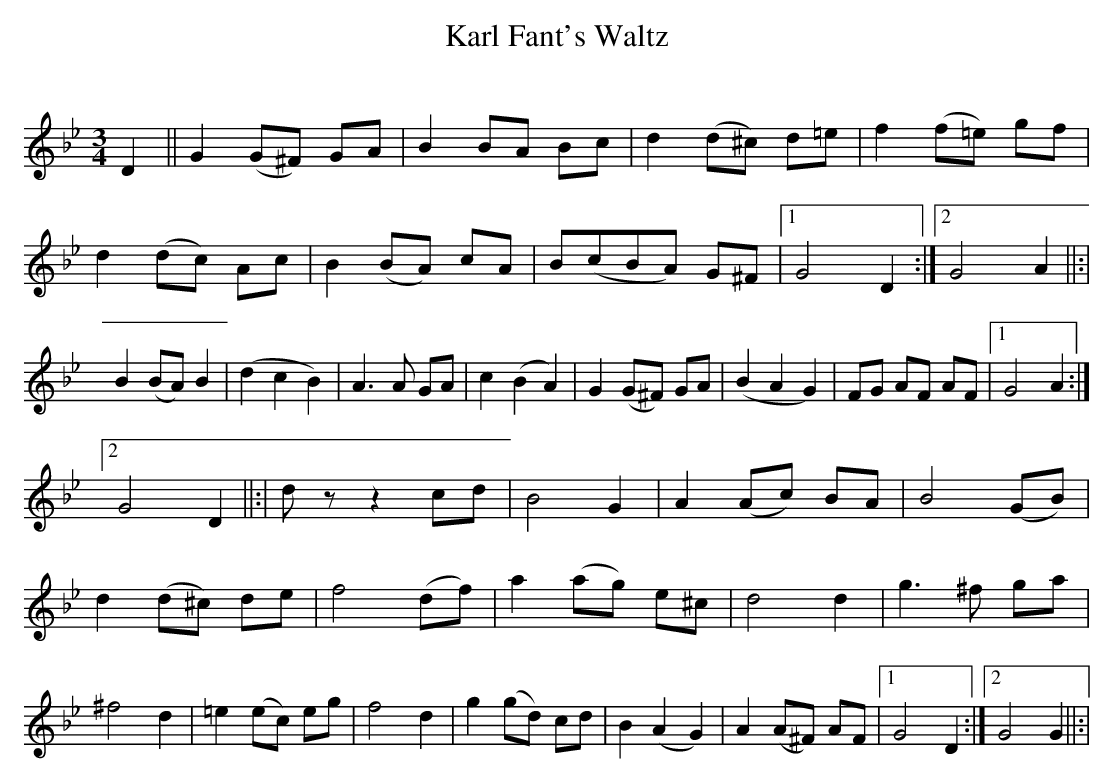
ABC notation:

X:1
T:Karl Fant's Waltz
C:
M:3/4
L:1/8
K:Gm
D2 ||G2 (G^F) GA |B2 BA Bc |d2 (d^c) d=e |f2 (f=e) gf |d2 (dc) Ac |B2 (BA) cA |B(cBA) G^F |[1G4 D2 :|[2G4 A2 ||:|B2 (BA) B2 |(d2c2B2) |A3 A GA |c2 (B2A2) |G2 (G^F) GA |(B2A2G2) |FG AF AF |[1G4 A2 :|[2
G4 D2 ||:|d z z2 cd |B4 G2 |A2 (Ac) BA |B4 (GB) |d2 (d^c) de |f4 (df) |a2 (ag) e^c |d4 d2 |g3 ^f ga |^f4 d2 |=e2 (ec) eg |f4 d2 |g2 (gd) cd |B2 (A2G2) |A2 (A^F) AF |[1G4 D2 :|[2G4 G2 ||:|
